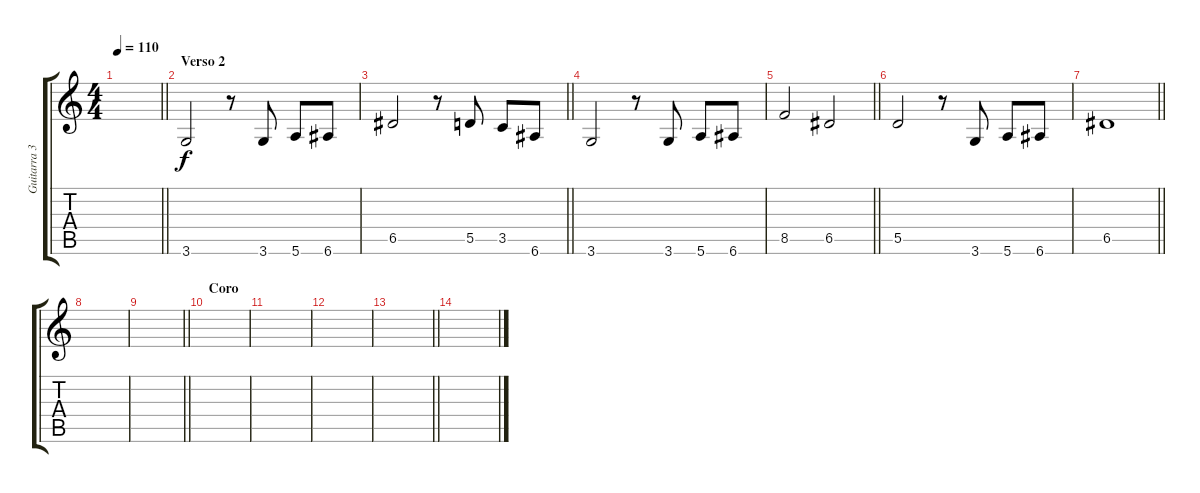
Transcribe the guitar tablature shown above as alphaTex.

\track ("Guitarra 3" "Guitarra 3") {instrument distortionguitar}
\staff {score tabs}
\tuning (E4 B3 G3 D3 A2 E2) {hide}
\ts (4 4)
\tempo 110
\clef g2
\barLineRight lightlight
\ks c
|
\section ("" "Verso 2")
3.6.2 r.8 3.6.8 5.6.8 6.6.8 |
\barLineRight lightlight
6.5.2 r.8 5.5.8 3.5.8 6.6.8 |
3.6.2 r.8 3.6.8 5.6.8 6.6.8 |
\barLineRight lightlight
8.5.2 6.5.2 |
5.5.2 r.8 3.6.8 5.6.8 6.6.8 |
\barLineRight lightlight
6.5.1 |
|
\barLineRight lightlight
|
\section ("" "Coro")
|
|
|
\barLineRight lightlight
|
\section ("" "")
